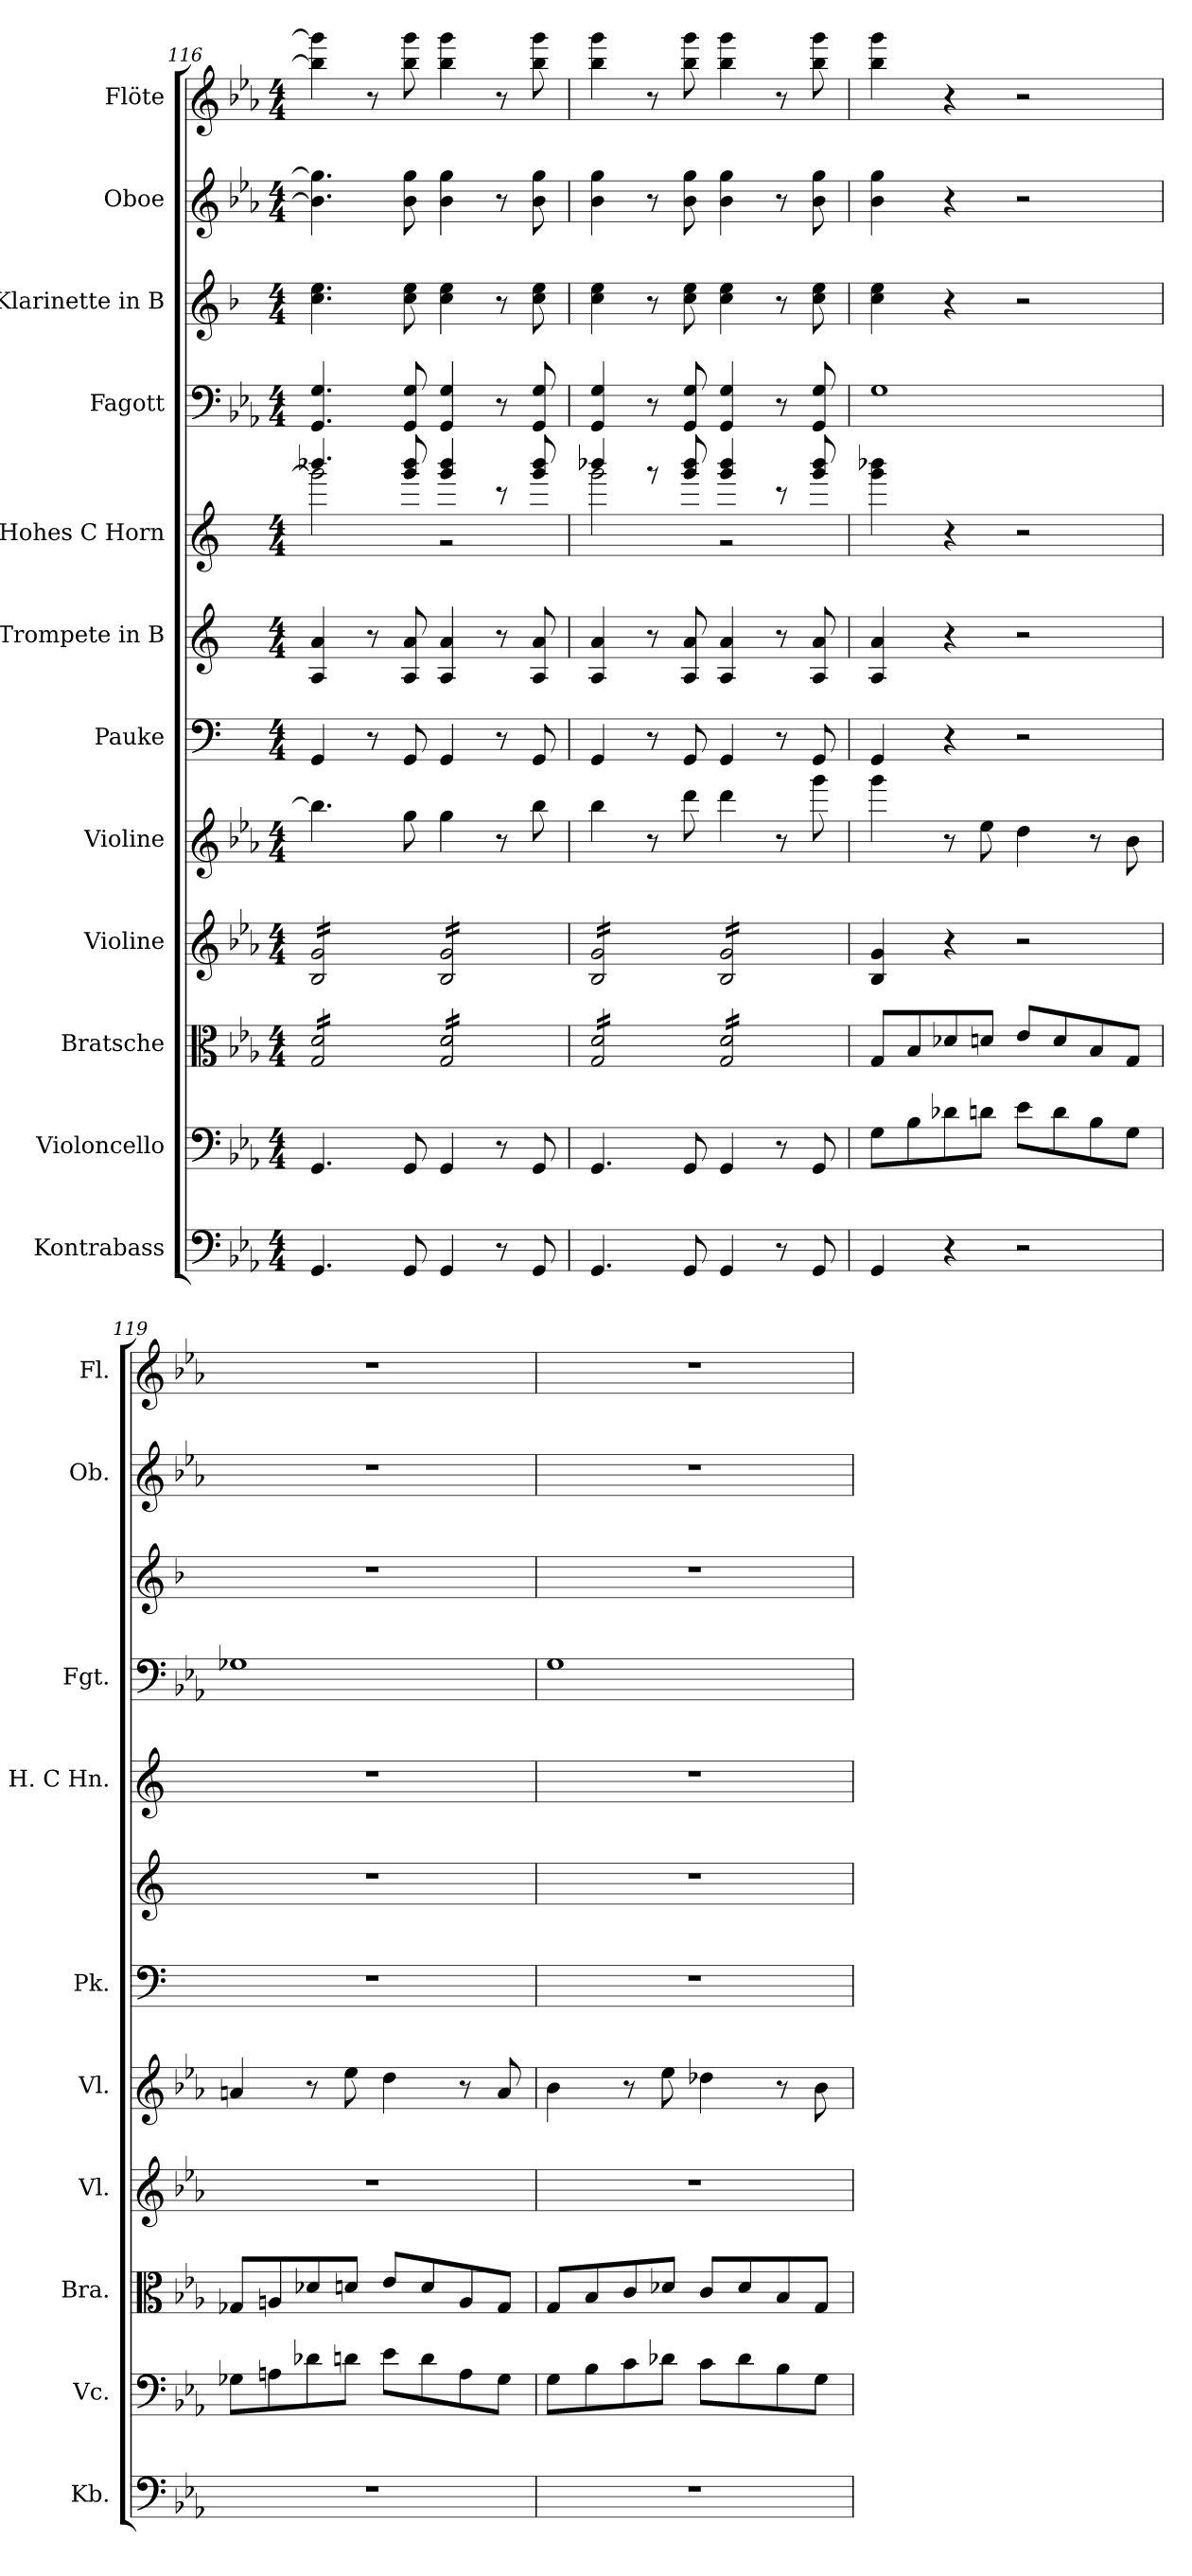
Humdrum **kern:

**kern	**kern	**kern	**kern	**kern	**kern	**kern	**kern	**kern	**kern	**kern	**kern
*part12	*part11	*part10	*part9	*part8	*part7	*part6	*part5	*part4	*part3	*part2	*part1
*staff12	*staff11	*staff10	*staff9	*staff8	*staff7	*staff6	*staff5	*staff4	*staff3	*staff2	*staff1
*I"Kontrabass	*I"Violoncello	*I"Bratsche	*I"Violine	*I"Violine	*I"Pauke	*I"Trompete in B	*I"Hohes C Horn	*I"Fagott	*I"Klarinette in B	*I"Oboe	*I"Flöte
*I'Kb.	*I'Vc.	*I'Bra.	*I'Vl.	*I'Vl.	*I'Pk.	*	*I'H. C Hn.	*I'Fgt.	*	*I'Ob.	*I'Fl.
*clefF4	*clefF4	*clefC3	*clefG2	*clefG2	*clefF4	*clefG2	*clefG2	*clefF4	*clefG2	*clefG2	*clefG2
*ITrd7c12	*	*	*	*	*	*ITrd1c2	*ITrd7c12	*	*ITrd1c2	*	*
*k[b-e-a-]	*k[b-e-a-]	*k[b-e-a-]	*k[b-e-a-]	*k[b-e-a-]	*k[]	*k[b-e-]	*k[]	*k[b-e-a-]	*k[b-e-a-]	*k[b-e-a-]	*k[b-e-a-]
*M4/4	*M4/4	*M4/4	*M4/4	*M4/4	*M4/4	*M4/4	*M4/4	*M4/4	*M4/4	*M4/4	*M4/4
=116	=116	=116	=116	=116	=116	=116	=116	=116	=116	=116	=116
*	*	*	*	*	*	*	*^	*	*	*	*
*	*	*tremolo	*	*	*	*	*	*	*	*	*	*
*	*	*	*tremolo	*	*	*	*	*	*	*	*	*
4.GGG/	4.GG/	16G/ 16d/LL	16B-/ 16g/LL	4.bb-\]	4GG/	4G/ 4g/	4.bb-X/	2gg\]	4.GG/ 4.G/	4.b-\ 4.dd\	4.b-\] 4.gg\]	4bb-\] 4ggg\]
.	.	16G/ 16d/	16B-/ 16g/	.	.	.	.	.	.	.	.	.
.	.	16G/ 16d/	16B-/ 16g/	.	.	.	.	.	.	.	.	.
.	.	16G/ 16d/	16B-/ 16g/	.	.	.	.	.	.	.	.	.
.	.	16G/ 16d/	16B-/ 16g/	.	8r	8r	.	.	.	.	.	8r
.	.	16G/ 16d/	16B-/ 16g/	.	.	.	.	.	.	.	.	.
8GGG/	8GG/	16G/ 16d/	16B-/ 16g/	8gg\	8GG/	8G/ 8g/	8gg/ 8bb-/	.	8GG/ 8G/	8b-\ 8dd\	8b-\ 8gg\	8bb-\ 8ggg\
.	.	16G/ 16d/JJ	16B-/ 16g/JJ	.	.	.	.	.	.	.	.	.
4GGG/	4GG/	16G/ 16d/LL	16B-/ 16g/LL	4gg\	4GG/	4G/ 4g/	4gg/ 4bb-/	2r	4GG/ 4G/	4b-\ 4dd\	4b-\ 4gg\	4bb-\ 4ggg\
.	.	16G/ 16d/	16B-/ 16g/	.	.	.	.	.	.	.	.	.
.	.	16G/ 16d/	16B-/ 16g/	.	.	.	.	.	.	.	.	.
.	.	16G/ 16d/	16B-/ 16g/	.	.	.	.	.	.	.	.	.
8r	8r	16G/ 16d/	16B-/ 16g/	8r	8r	8r	8r	.	8r	8r	8r	8r
.	.	16G/ 16d/	16B-/ 16g/	.	.	.	.	.	.	.	.	.
8GGG/	8GG/	16G/ 16d/	16B-/ 16g/	8bb-\	8GG/	8G/ 8g/	8gg/ 8bb-/	.	8GG/ 8G/	8b-\ 8dd\	8b-\ 8gg\	8bb-\ 8ggg\
.	.	16G/ 16d/JJ	16B-/ 16g/JJ	.	.	.	.	.	.	.	.	.
=117	=117	=117	=117	=117	=117	=117	=117	=117	=117	=117	=117	=117
4.GGG/	4.GG/	16G/ 16d/LL	16B-/ 16g/LL	4bb-\	4GG/	4G/ 4g/	4bb-X/	2gg\	4GG/ 4G/	4b-\ 4dd\	4b-\ 4gg\	4bb-\ 4ggg\
.	.	16G/ 16d/	16B-/ 16g/	.	.	.	.	.	.	.	.	.
.	.	16G/ 16d/	16B-/ 16g/	.	.	.	.	.	.	.	.	.
.	.	16G/ 16d/	16B-/ 16g/	.	.	.	.	.	.	.	.	.
.	.	16G/ 16d/	16B-/ 16g/	8r	8r	8r	8r	.	8r	8r	8r	8r
.	.	16G/ 16d/	16B-/ 16g/	.	.	.	.	.	.	.	.	.
8GGG/	8GG/	16G/ 16d/	16B-/ 16g/	8ddd\	8GG/	8G/ 8g/	8gg/ 8bb-/	.	8GG/ 8G/	8b-\ 8dd\	8b-\ 8gg\	8bb-\ 8ggg\
.	.	16G/ 16d/JJ	16B-/ 16g/JJ	.	.	.	.	.	.	.	.	.
4GGG/	4GG/	16G/ 16d/LL	16B-/ 16g/LL	4ddd\	4GG/	4G/ 4g/	4gg/ 4bb-/	2r	4GG/ 4G/	4b-\ 4dd\	4b-\ 4gg\	4bb-\ 4ggg\
.	.	16G/ 16d/	16B-/ 16g/	.	.	.	.	.	.	.	.	.
.	.	16G/ 16d/	16B-/ 16g/	.	.	.	.	.	.	.	.	.
.	.	16G/ 16d/	16B-/ 16g/	.	.	.	.	.	.	.	.	.
8r	8r	16G/ 16d/	16B-/ 16g/	8r	8r	8r	8r	.	8r	8r	8r	8r
.	.	16G/ 16d/	16B-/ 16g/	.	.	.	.	.	.	.	.	.
8GGG/	8GG/	16G/ 16d/	16B-/ 16g/	8ggg\	8GG/	8G/ 8g/	8gg/ 8bb-/	.	8GG/ 8G/	8b-\ 8dd\	8b-\ 8gg\	8bb-\ 8ggg\
.	.	16G/ 16d/JJ	16B-/ 16g/JJ	.	.	.	.	.	.	.	.	.
*	*	*	*Xtremolo	*	*	*	*	*	*	*	*	*
*	*	*Xtremolo	*	*	*	*	*	*	*	*	*	*
*	*	*	*	*	*	*	*v	*v	*	*	*	*
!!LO:PB:g=z
=118	=118	=118	=118	=118	=118	=118	=118	=118	=118	=118	=118
4GGG/	8G\L	8G/L	4B-/ 4g/	4ggg\	4GG/	4G/ 4g/	4gg\ 4bb-X\	1G	4b-\ 4dd\	4b-\ 4gg\	4bb-\ 4ggg\
.	8B-\	8B-/	.	.	.	.	.	.	.	.	.
4r	8d-X\	8d-X/	4r	8r	4r	4r	4r	.	4r	4r	4r
.	8dn\J	8dn/J	.	8ee-\	.	.	.	.	.	.	.
2r	8e-\L	8e-/L	2r	4dd\	2r	2r	2r	.	2r	2r	2r
.	8d\	8d/	.	.	.	.	.	.	.	.	.
.	8B-\	8B-/	.	8r	.	.	.	.	.	.	.
.	8G\J	8G/J	.	8b-\	.	.	.	.	.	.	.
=119	=119	=119	=119	=119	=119	=119	=119	=119	=119	=119	=119
1r	8G-X\L	8G-X/L	1r	4an/	1r	1r	1r	1G-X	1r	1r	1r
.	8An\	8An/	.	.	.	.	.	.	.	.	.
.	8d-X\	8d-X/	.	8r	.	.	.	.	.	.	.
.	8dn\J	8dn/J	.	8ee-\	.	.	.	.	.	.	.
.	8e-\L	8e-/L	.	4dd\	.	.	.	.	.	.	.
.	8d\	8d/	.	.	.	.	.	.	.	.	.
.	8A\	8A/	.	8r	.	.	.	.	.	.	.
.	8G-\J	8G-/J	.	8a/	.	.	.	.	.	.	.
=120	=120	=120	=120	=120	=120	=120	=120	=120	=120	=120	=120
1r	8G\L	8G/L	1r	4b-\	1r	1r	1r	1G	1r	1r	1r
.	8B-\	8B-/	.	.	.	.	.	.	.	.	.
.	8c\	8c/	.	8r	.	.	.	.	.	.	.
.	8d-X\J	8d-X/J	.	8ee-\	.	.	.	.	.	.	.
.	8c\L	8c/L	.	4dd-X\	.	.	.	.	.	.	.
.	8d-\	8d-/	.	.	.	.	.	.	.	.	.
.	8B-\	8B-/	.	8r	.	.	.	.	.	.	.
.	8G\J	8G/J	.	8b-\	.	.	.	.	.	.	.
=	=	=	=	=	=	=	=	=	=	=	=
*-	*-	*-	*-	*-	*-	*-	*-	*-	*-	*-	*-
